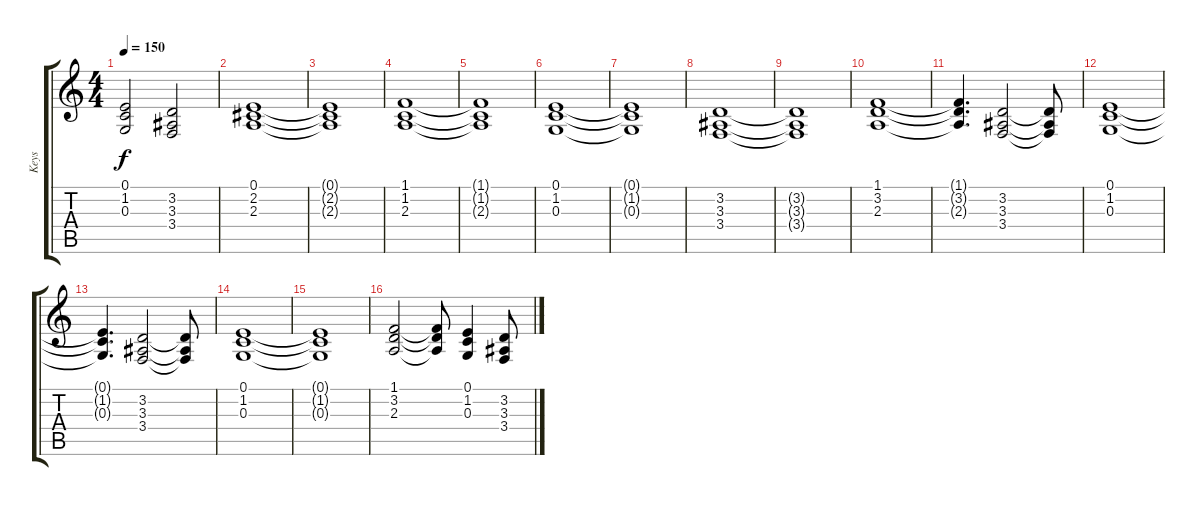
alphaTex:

\track ("Keys" "Keys") {instrument synthstrings1}
\staff {score tabs}
\tuning (E4 B3 G3 D3 A2 E2) {hide}
\ts (4 4)
\tempo 150
\clef g2
\ks c
(0.1 1.2 0.3).2{dy f} (3.2 3.3 3.4).2 |
(0.1 2.2 2.3).1 |
(0.1{t} 2.2{t} 2.3{t}).1 |
(1.1 1.2 2.3).1 |
(1.1{t} 1.2{t} 2.3{t}).1 |
(0.1 1.2 0.3).1 |
(0.1{t} 1.2{t} 0.3{t}).1 |
(3.2 3.3 3.4).1 |
(3.2{t} 3.3{t} 3.4{t}).1 |
(1.1 3.2 2.3).1 |
(1.1{t} 3.2{t} 2.3{t}).4{d} (3.2 3.3 3.4).2 (3.2{t} 3.3{t} 3.4{t}).8 |
(0.1 1.2 0.3).1 |
(0.1{t} 1.2{t} 0.3{t}).4{d} (3.2 3.3 3.4).2 (3.2{t} 3.3{t} 3.4{t}).8 |
(0.1 1.2 0.3).1 |
(0.1{t} 1.2{t} 0.3{t}).1 |
(1.1 3.2 2.3).2 (1.1{t} 3.2{t} 2.3{t}).8 (0.1 1.2 0.3).4 (3.2 3.3 3.4).8
